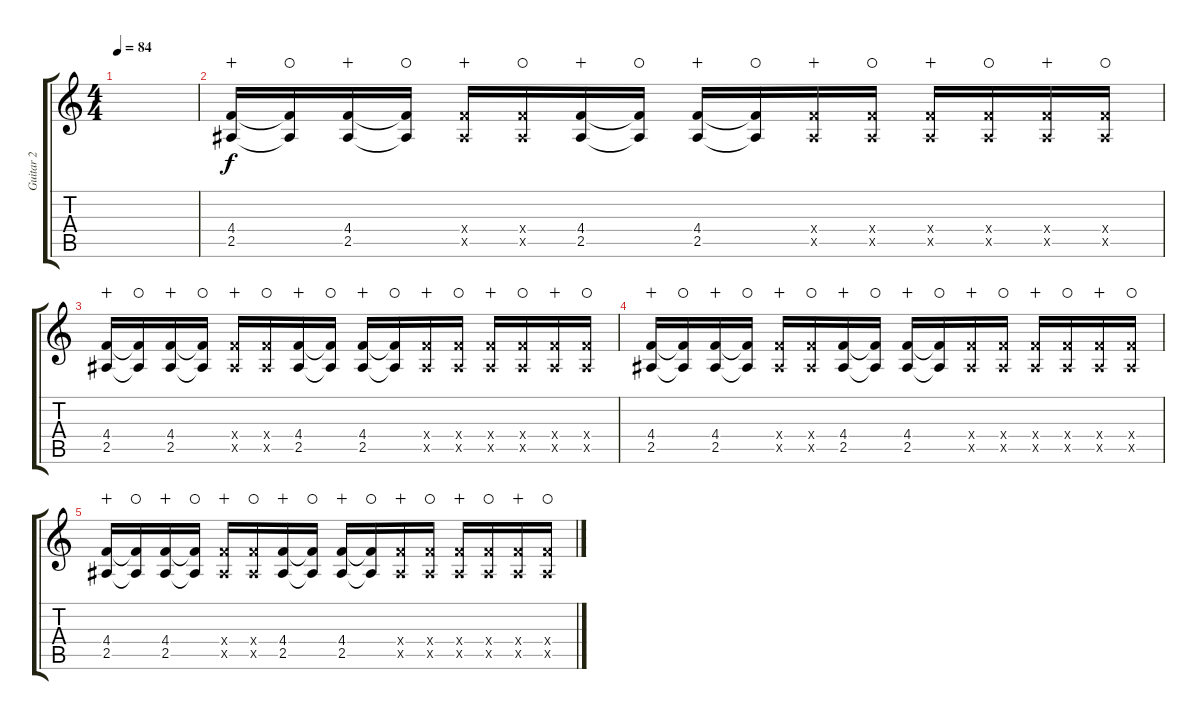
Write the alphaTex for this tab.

\track ("Guitar 2" "Guitar 2") {instrument distortionguitar}
\staff {score tabs}
\tuning (Eb4 Bb3 Gb3 Db3 Ab2 Eb2) {hide}
\ts (4 4)
\tempo 84
\clef g2
\ks c
|
(4.4 2.5).16{wahc} (4.4{t} 2.5{t}).16{waho} (4.4 2.5).16{wahc} (4.4{t} 2.5{t}).16{waho} (4.4{x} 2.5{x}).16{wahc} (4.4{x} 2.5{x}).16{waho} (4.4 2.5).16{wahc} (4.4{t} 2.5{t}).16{waho} (4.4 2.5).16{wahc} (4.4{t} 2.5{t}).16{waho} (4.4{x} 2.5{x}).16{wahc} (4.4{x} 2.5{x}).16{waho} (4.4{x} 2.5{x}).16{wahc} (4.4{x} 2.5{x}).16{waho} (4.4{x} 2.5{x}).16{wahc} (4.4{x} 2.5{x}).16{waho} |
(4.4 2.5).16{wahc} (4.4{t} 2.5{t}).16{waho} (4.4 2.5).16{wahc} (4.4{t} 2.5{t}).16{waho} (4.4{x} 2.5{x}).16{wahc} (4.4{x} 2.5{x}).16{waho} (4.4 2.5).16{wahc} (4.4{t} 2.5{t}).16{waho} (4.4 2.5).16{wahc} (4.4{t} 2.5{t}).16{waho} (4.4{x} 2.5{x}).16{wahc} (4.4{x} 2.5{x}).16{waho} (4.4{x} 2.5{x}).16{wahc} (4.4{x} 2.5{x}).16{waho} (4.4{x} 2.5{x}).16{wahc} (4.4{x} 2.5{x}).16{waho} |
(4.4 2.5).16{wahc} (4.4{t} 2.5{t}).16{waho} (4.4 2.5).16{wahc} (4.4{t} 2.5{t}).16{waho} (4.4{x} 2.5{x}).16{wahc} (4.4{x} 2.5{x}).16{waho} (4.4 2.5).16{wahc} (4.4{t} 2.5{t}).16{waho} (4.4 2.5).16{wahc} (4.4{t} 2.5{t}).16{waho} (4.4{x} 2.5{x}).16{wahc} (4.4{x} 2.5{x}).16{waho} (4.4{x} 2.5{x}).16{wahc} (4.4{x} 2.5{x}).16{waho} (4.4{x} 2.5{x}).16{wahc} (4.4{x} 2.5{x}).16{waho} |
(4.4 2.5).16{wahc} (4.4{t} 2.5{t}).16{waho} (4.4 2.5).16{wahc} (4.4{t} 2.5{t}).16{waho} (4.4{x} 2.5{x}).16{wahc} (4.4{x} 2.5{x}).16{waho} (4.4 2.5).16{wahc} (4.4{t} 2.5{t}).16{waho} (4.4 2.5).16{wahc} (4.4{t} 2.5{t}).16{waho} (4.4{x} 2.5{x}).16{wahc} (4.4{x} 2.5{x}).16{waho} (4.4{x} 2.5{x}).16{wahc} (4.4{x} 2.5{x}).16{waho} (4.4{x} 2.5{x}).16{wahc} (4.4{x} 2.5{x}).16{waho}
